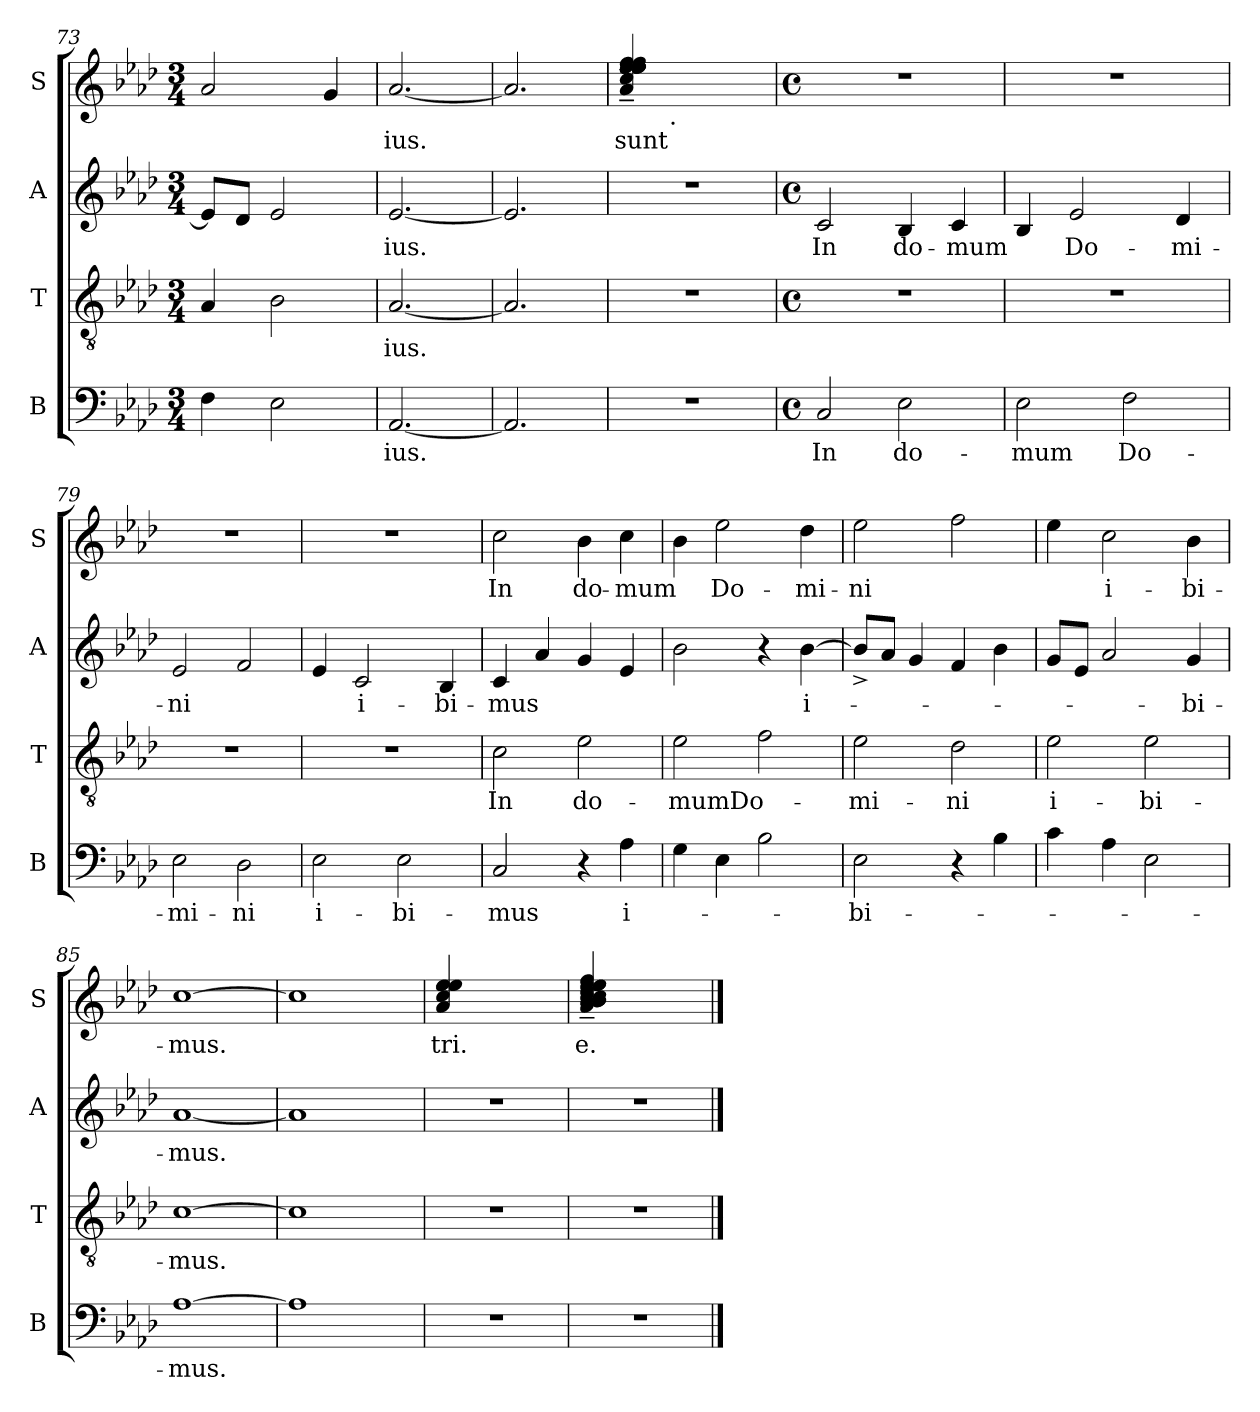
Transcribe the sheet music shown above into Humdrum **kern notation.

**kern	**text	**kern	**text	**kern	**text	**kern	**text
*part4	*part4	*part3	*part3	*part2	*part2	*part1	*part1
*staff4	*staff4	*staff3	*staff3	*staff2	*staff2	*staff1	*staff1
*I"B	*	*I"T	*	*I"A	*	*I"S	*
*I'B	*	*I'T	*	*I'A	*	*I'S	*
*clefF4	*	*clefGv2	*	*clefG2	*	*clefG2	*
*k[b-e-a-d-]	*	*k[b-e-a-d-]	*	*k[b-e-a-d-]	*	*k[b-e-a-d-]	*
*A-:	*	*A-:	*	*A-:	*	*A-:	*
*M3/4	*	*M3/4	*	*M3/4	*	*M3/4	*
=73	=73	=73	=73	=73	=73	=73	=73
4F\	.	4A-/	.	8e-/L]	.	2a-/	.
.	.	.	.	8d-/J	.	.	.
2E-\	.	2B-\	.	2e-/	.	.	.
.	.	.	.	.	.	4g/	.
=74	=74	=74	=74	=74	=74	=74	=74
!	!LO:LY:b	!	!LO:LY:b	!	!LO:LY:b	!	!LO:LY:b
[<2.AA-/	-ius.	[<2.A-/	-ius.	[<2.e-/	-ius.	[<2.a-/	-ius.
=75	=75	=75	=75	=75	=75	=75	=75
2.AA-/]	.	2.A-/]	.	2.e-/]	.	2.a-/]	.
!!LO:PB:g=z
=76	=76	=76	=76	=76	=76	=76	=76
!	!	!	!	!	!	!	!LO:LY:b
*	*	*	*	*	*	*^	*
2.r	.	2.r	.	2.r	.	4a-/~> 4cc/~> 4ee-/~> 4ee-/~> 4ee-/~> 4ee-/~> 4ee-/~> 4ee-/~> 4ee-/~> 4ee-/~> 4ff/~> 4ff/~>	8..ryy	sunt
!	!	!	!	!	!	!	!LO:TX:b:t=.	!
.	.	.	.	.	.	.	2ryy	.
.	.	.	.	.	.	2ryy	.	.
.	.	.	.	.	.	.	32ryy	.
*	*	*	*	*	*	*v	*v	*
!!LO:LB:g=z
=77	=77	=77	=77	=77	=77	=77	=77
*M4/4	*	*M4/4	*	*M4/4	*	*M4/4	*
*met(c)	*	*met(c)	*	*met(c)	*	*met(c)	*
*	*	*	*	*	*	*^	*
!	!	!	!	!	!	!LO:TX:a:t=(Canon in Diapason)	!	!
!	!LO:LY:b	!	!	!	!LO:LY:b	!	!	!
*	*	*	*	*	*	*v	*v	*
2C/	In	1r	.	2c/	In	1r	.
!	!LO:LY:b	!	!	!	!LO:LY:b	!	!
2E-\	do-	.	.	4B-/	do-	.	.
!	!	!	!	!	!LO:LY:b	!	!
.	.	.	.	4c/	-mum	.	.
=78	=78	=78	=78	=78	=78	=78	=78
!	!LO:LY:b	!	!	!	!	!	!
2E-\	-mum	1r	.	4B-/	.	1r	.
!	!	!	!	!	!LO:LY:b	!	!
.	.	.	.	2e-/	Do-	.	.
!	!LO:LY:b	!	!	!	!	!	!
2F\	Do-	.	.	.	.	.	.
!	!	!	!	!	!LO:LY:b:rj	!	!
.	.	.	.	4d-/	-mi-	.	.
=79	=79	=79	=79	=79	=79	=79	=79
!	!LO:LY:b	!	!	!	!LO:LY:b	!	!
2E-\	-mi-	1r	.	2e-/	-ni	1r	.
!	!LO:LY:b:rj	!	!	!	!	!	!
2D-\	-ni	.	.	2f/	.	.	.
=80	=80	=80	=80	=80	=80	=80	=80
!	!LO:LY:b	!	!	!	!	!	!
2E-\	i-	1r	.	4e-/	.	1r	.
!	!	!	!	!	!LO:LY:b	!	!
.	.	.	.	2c/	i-	.	.
!	!LO:LY:b	!	!	!	!	!	!
2E-\	-bi-	.	.	.	.	.	.
!	!	!	!	!	!LO:LY:b	!	!
.	.	.	.	4B-/	-bi-	.	.
=81	=81	=81	=81	=81	=81	=81	=81
!	!LO:LY:b	!	!LO:LY:b	!	!LO:LY:b	!	!LO:LY:b
2C/	-mus	2c\	In	4c/	-mus	2cc\	In
.	.	.	.	4a-/	.	.	.
!	!	!	!LO:LY:b	!	!	!	!LO:LY:b
4r	.	2e-\	do-	4g/	.	4b-\	do-
!	!LO:LY:b	!	!	!	!	!	!LO:LY:b
4A-\	i-	.	.	4e-/	.	4cc\	-mum
=82	=82	=82	=82	=82	=82	=82	=82
!	!	!	!LO:LY:b	!	!	!	!
4G\	.	2e-\	-mumDo-	2b-\	.	4b-\	.
!	!	!	!	!	!	!	!LO:LY:b
4E-\	.	.	.	.	.	2ee-\	Do-
2B-\	.	2f\	.	4r	.	.	.
!	!	!	!	!	!LO:LY:b	!	!LO:LY:b:rj
.	.	.	.	[>4b-\	i-	4dd-\	-mi-
=83	=83	=83	=83	=83	=83	=83	=83
!	!LO:LY:b	!	!LO:LY:b	!	!	!	!LO:LY:b
2E-\	-bi-	2e-\	-mi-	8b-^</L]	.	2ee-\	-ni
.	.	.	.	8a-/J	.	.	.
.	.	.	.	4g/	.	.	.
!	!	!	!LO:LY:b	!	!	!	!
4r	.	2d-\	-ni	4f/	.	2ff\	.
4B-\	.	.	.	4b-\	.	.	.
=84	=84	=84	=84	=84	=84	=84	=84
!	!	!	!LO:LY:b	!	!	!	!
4c\	.	2e-\	i-	8g/L	.	4ee-\	.
.	.	.	.	8e-/J	.	.	.
!	!	!	!	!	!	!	!LO:LY:b
4A-\	.	.	.	2a-/	.	2cc\	i-
!	!	!	!LO:LY:b	!	!	!	!
2E-\	.	2e-\	-bi-	.	.	.	.
!	!	!	!	!	!LO:LY:b	!	!LO:LY:b
.	.	.	.	4g/	-bi-	4b-\	-bi-
=85	=85	=85	=85	=85	=85	=85	=85
!	!LO:LY:b	!	!LO:LY:b	!	!LO:LY:b	!	!LO:LY:b
[>1A-	-mus.	[>1c	-mus.	[<1a-	-mus.	[>1cc	-mus.
=86	=86	=86	=86	=86	=86	=86	=86
1A-]	.	1c]	.	1a-]	.	1cc]	.
!!LO:LB:g=z
=87	=87	=87	=87	=87	=87	=87	=87
!	!	!	!	!	!	!	!LO:LY:b
1r	.	1r	.	1r	.	4a-/ 4cc/ 4ee-/ 4ee-/ 4ee-/	-tri.
.	.	.	.	.	.	2.ryy	.
=88	=88	=88	=88	=88	=88	=88	=88
!	!	!	!	!	!	!	!LO:LY:b
1r	.	1r	.	1r	.	(4a-/~> 4b-/~> 4b-/~> 4b-/~> 4cc/~> 4cc/~> 4dd-/~> 4ee-/~> 4ee-/~> 4ee-/~> 4ff/~>	e.
.	.	.	.	.	.	2.ryy	.
==	==	==	==	==	==	==	==
*-	*-	*-	*-	*-	*-	*-	*-
